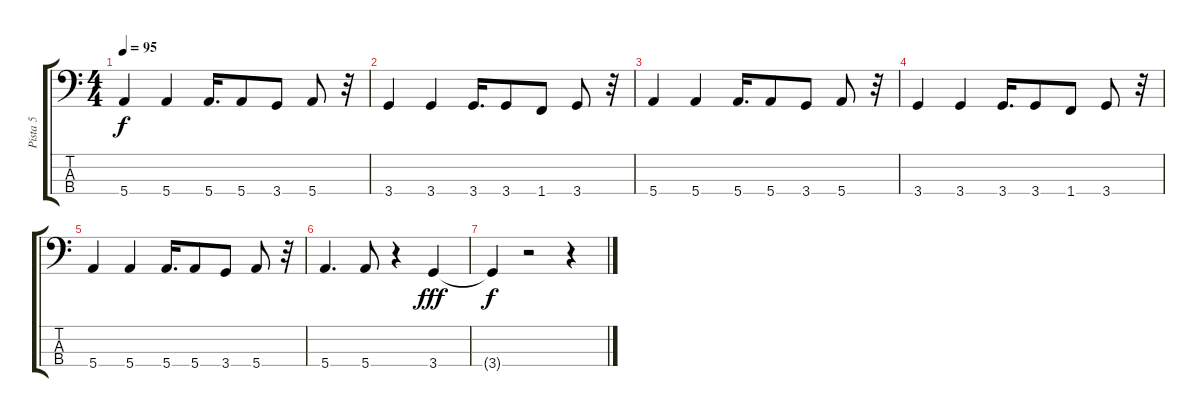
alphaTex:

\track ("Pista 5" "Pista 5") {instrument electricbassfinger}
\staff {score tabs}
\tuning (G2 D2 A1 E1) {hide}
\ts (4 4)
\tempo 95
\clef f4
\ks c
5.4.4{dy f} 5.4.4 5.4.16{d} 5.4.8 3.4.8 5.4.8 r.32 |
3.4.4 3.4.4 3.4.16{d} 3.4.8 1.4.8 3.4.8 r.32 |
5.4.4 5.4.4 5.4.16{d} 5.4.8 3.4.8 5.4.8 r.32 |
3.4.4 3.4.4 3.4.16{d} 3.4.8 1.4.8 3.4.8 r.32 |
5.4.4 5.4.4 5.4.16{d} 5.4.8 3.4.8 5.4.8 r.32 |
5.4.4{d} 5.4.8 r.4 3.4.4{dy fff} |
3.4{t}.4{dy f} r.2 r.4
